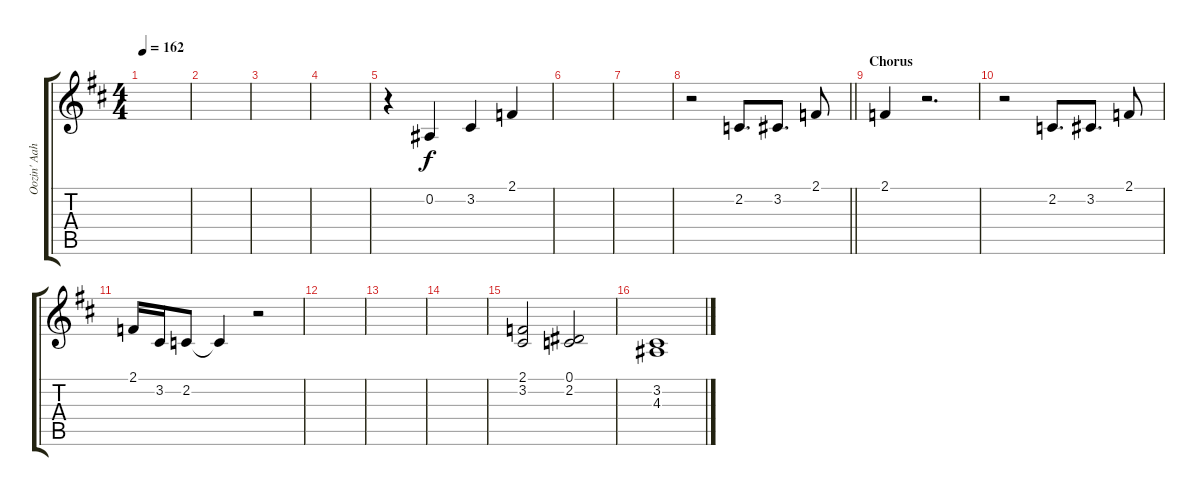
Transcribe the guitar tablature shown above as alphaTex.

\track ("Oozin' Aahs" "Oozin' Aah") {instrument choiraahs}
\staff {score tabs}
\tuning (Eb4 Bb3 Gb3 Db3 Ab2 Eb2) {hide}
\ts (4 4)
\tempo 162
\clef g2
\ks d
|
|
|
|
r.4 0.2.4 3.2.4 2.1.4 |
|
|
\barLineRight lightlight
r.2 2.2.8{d} 3.2.8{d} 2.1.8 |
\section ("" "Chorus")
2.1.4 r.2{d} |
r.2 2.2.8{d} 3.2.8{d} 2.1.8 |
2.1.16 3.2.16 2.2.8 2.2{t}.4 r.2 |
|
|
|
(2.1 3.2).2 (0.1 2.2).2 |
(3.2 4.3).1
